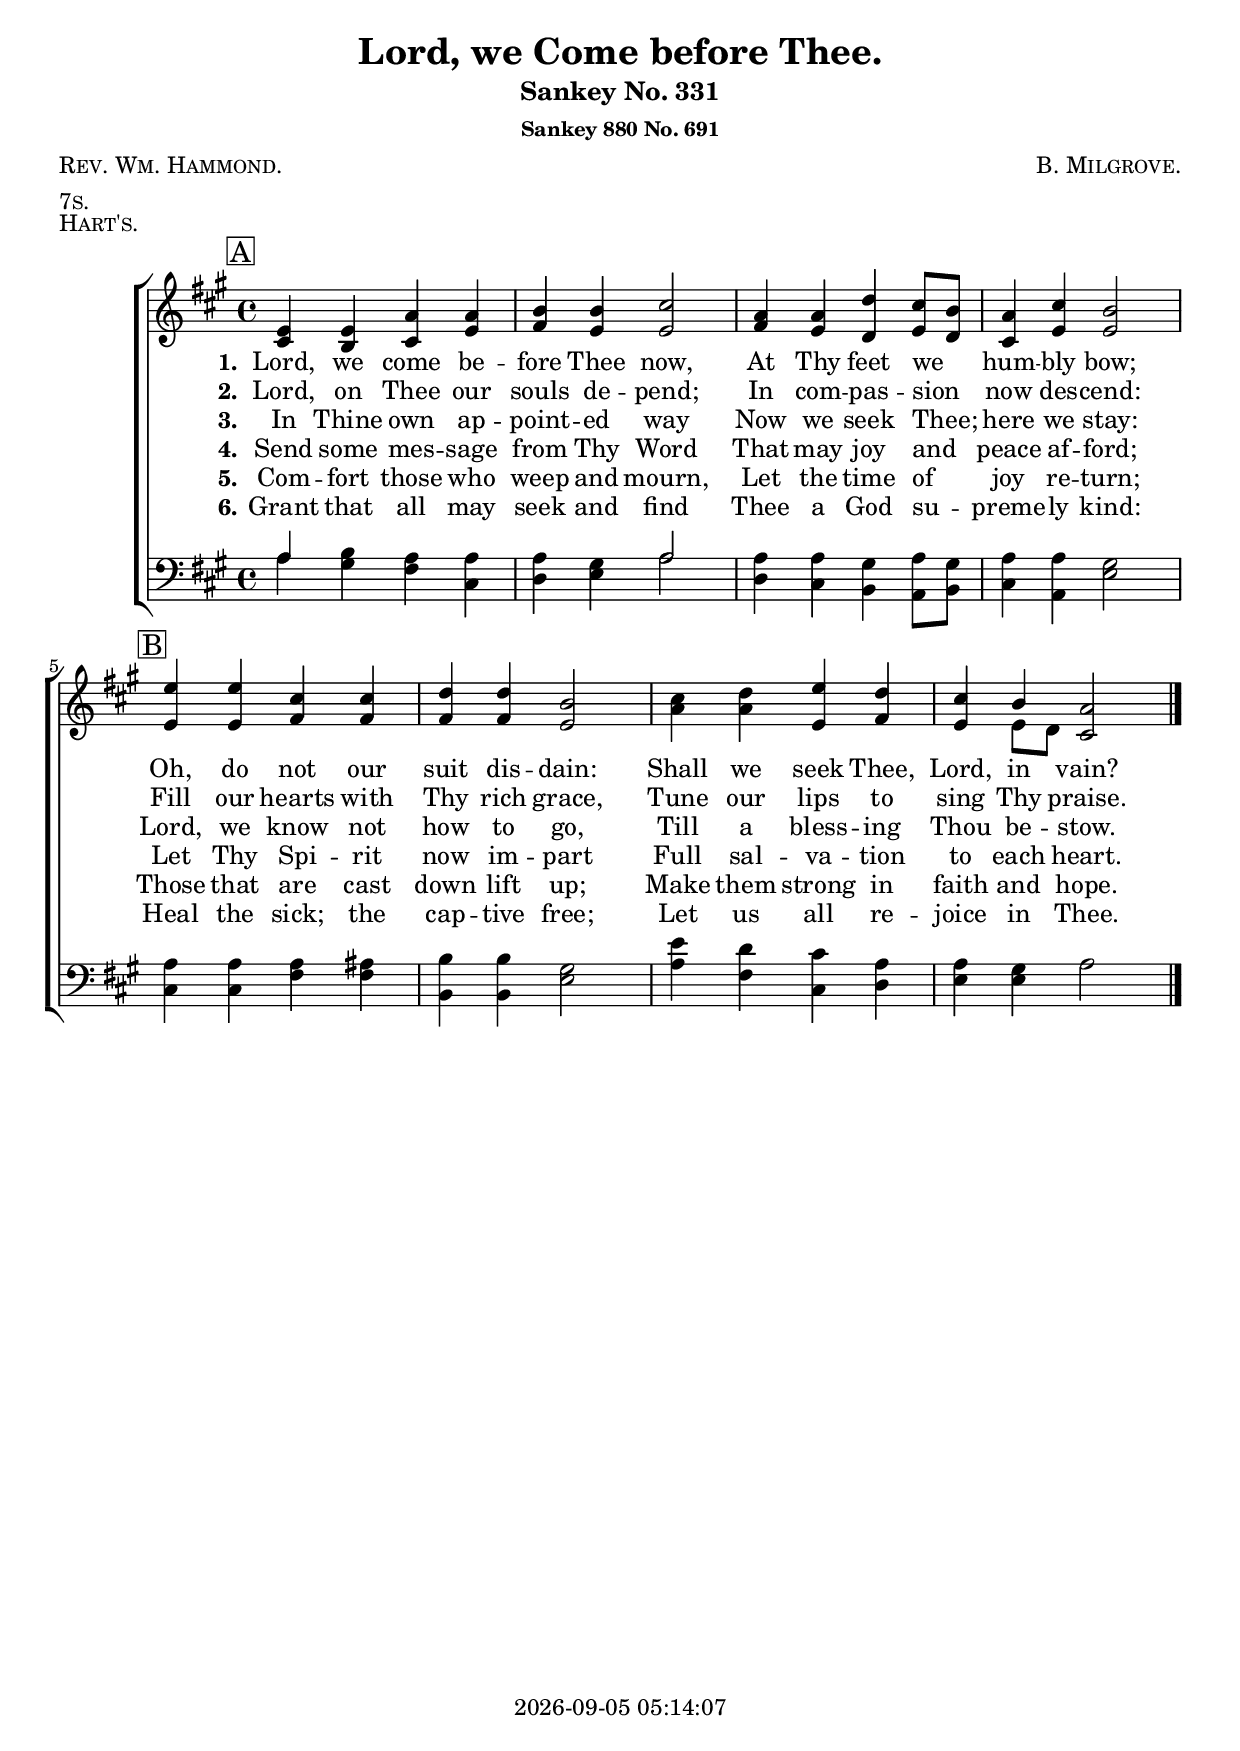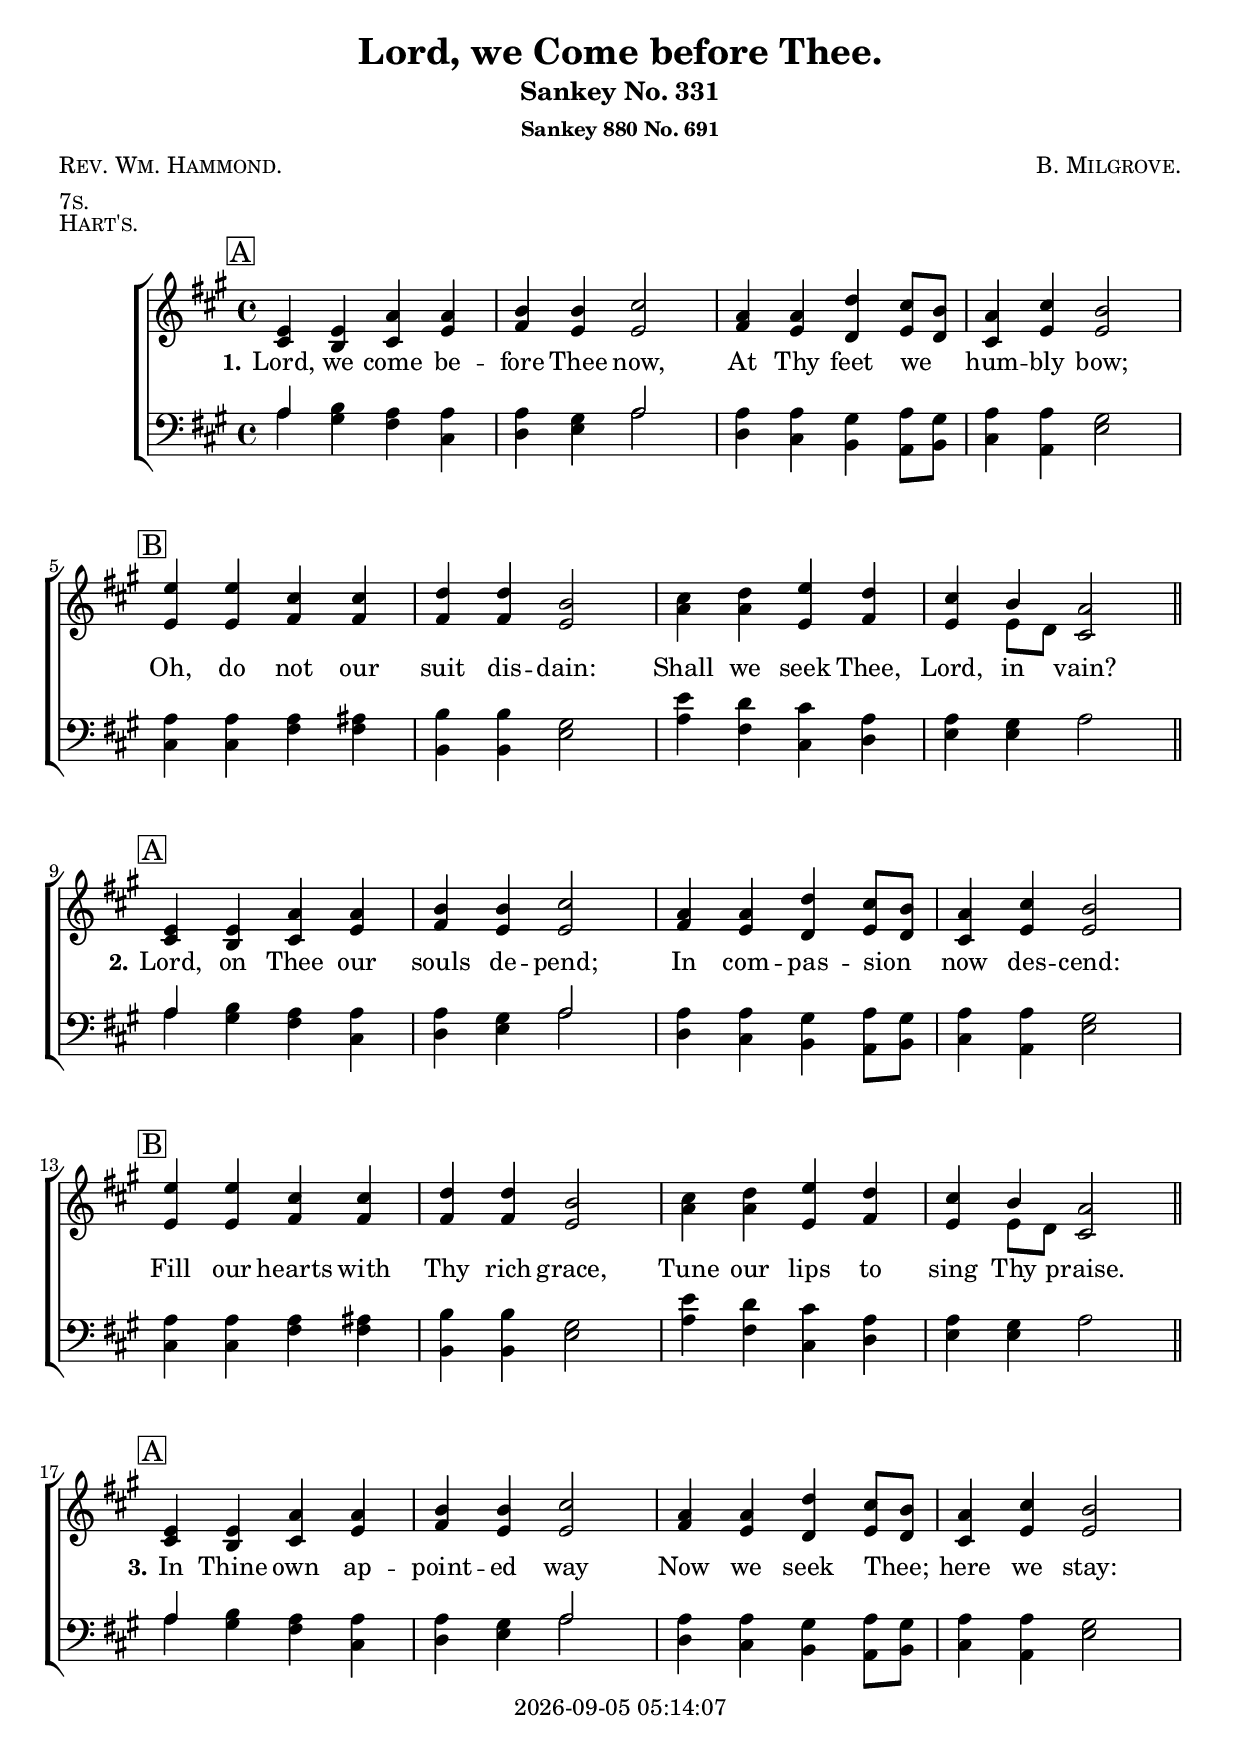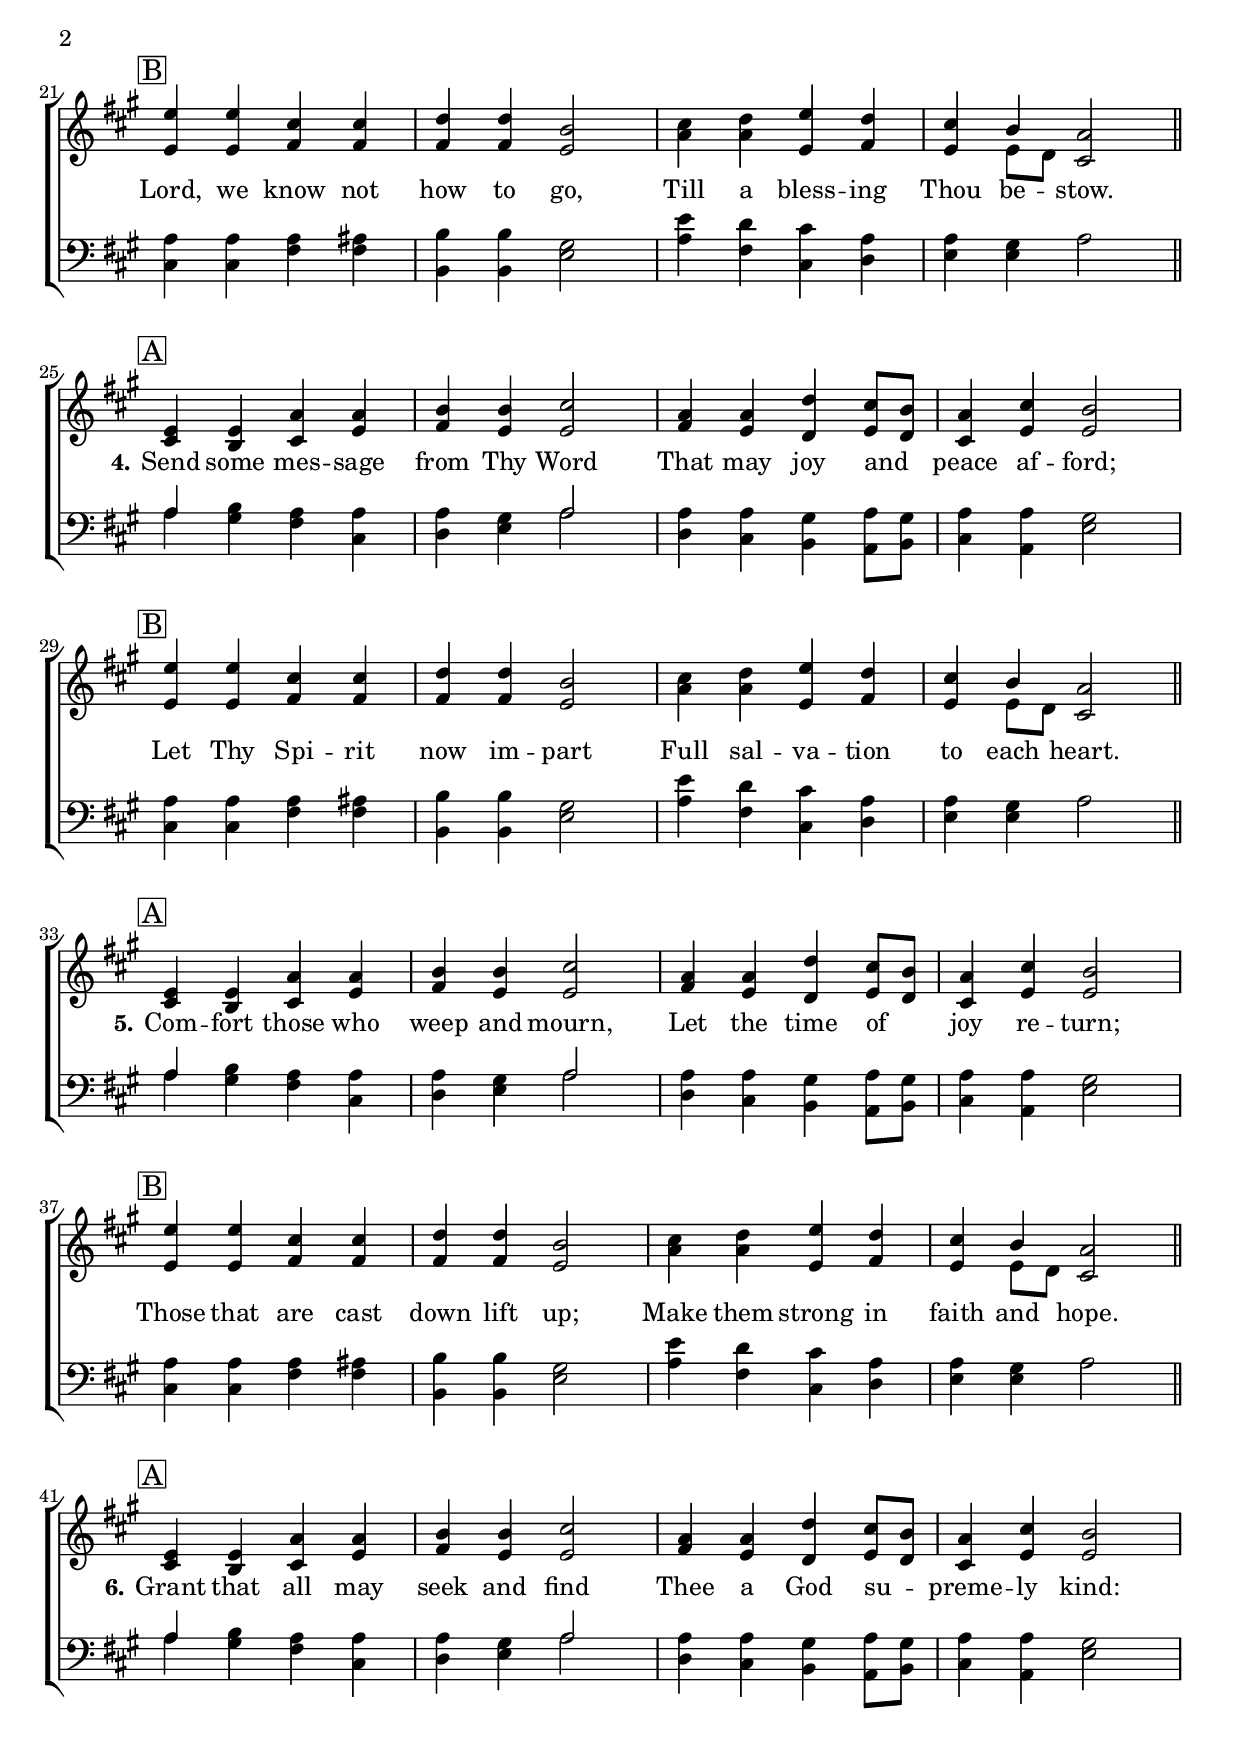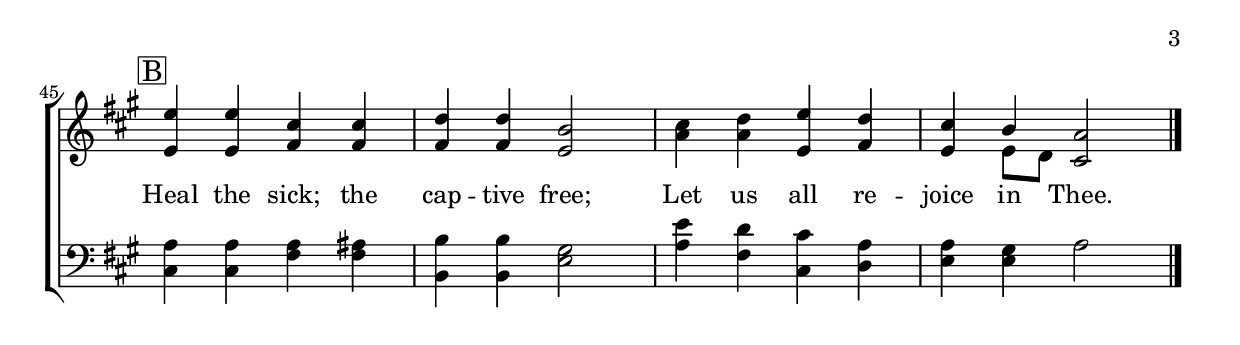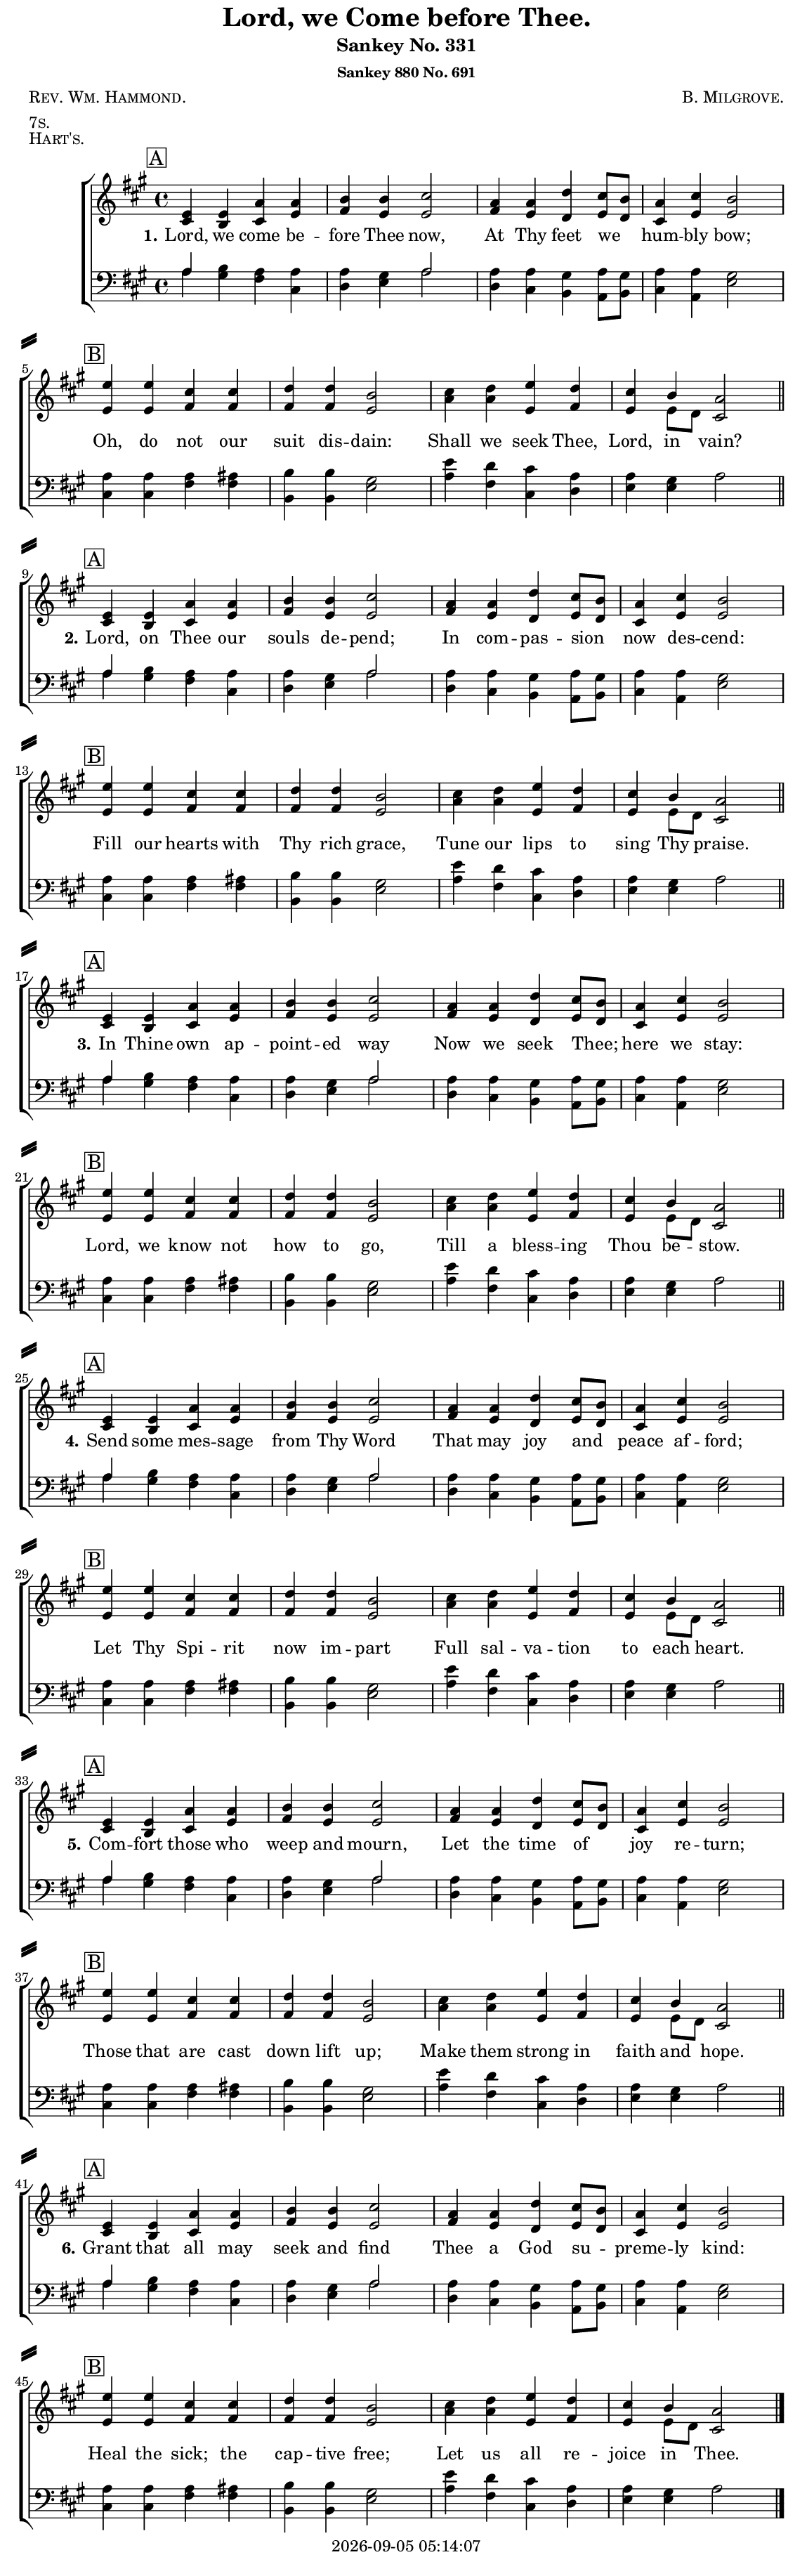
\version "2.22.1"

\include "articulate.ly"

today = #(strftime "%Y-%m-%d %H:%M:%S" (localtime (current-time)))

\header {
% centered at top
%  dedication  = "dedication"
  title       = "Lord, we Come before Thee."
  subtitle    = "Sankey No. 331"
  subsubtitle = "Sankey 880 No. 691"
%  instrument  = "instrument"
  
% arrangement of following lines:
%
%  poet    composer
%  meter   arranger
%  piece       opus

  composer    = \markup\smallCaps "B. Milgrove."
%  arranger    = "arranger"
%  opus        = "opus"

  poet        = \markup\smallCaps "Rev. Wm. Hammond."
  meter       = \markup\smallCaps "7s."
  piece       = \markup\smallCaps "Hart's."

% centered at bottom
% tagline     = "tagline" % default lilypond version
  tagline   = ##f
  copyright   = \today
}

% #(set-global-staff-size 16)

global = {
  \key a \major
  \time 4/4
}

RehearsalTrack = {
% \set Score.currentBarNumber = #5
  \mark \markup { \box "A" } s1*4
  \mark \markup { \box "B" } s1*4
}

TempoTrack = {
  \set Score.tempoHideNote = ##t
  \tempo 4=120
}

nl = { \bar "||" \break }

soprano = \relative {
  \autoBeamOff
  e'4 4 a a
  b4 4 cis2
  a4 4 d cis8[b]
  a4 cis b2
  e4 4 cis cis % B
  d4 4 b2
  cis4 d e d
  cis4 b a2
}

alto = \relative {
  \autoBeamOff
  cis'4 b cis e
  fis4 e4 2
  fis4 e d e8[d]
  cis4 e4 2
  e4 4 fis4 4 % B
  fis4 4 e2
  a4 4 e fis
  e4 8[d] cis2
}

tenor = \relative {
  \autoBeamOff
  a4 b a a
  a4 gis a2
  a4 4 gis a8[gis]
  a4 4 gis2
  a4 4 4 ais % B
  b4 4 gis2
  e'4 d cis a
  a4 gis a2
}

bass = \relative {
  \autoBeamOff
  \once\partCombineApart a4 gis fis cis
  d4 e \once\partCombineApart a2
  d,4 cis b a8[b]
  cis4 a e'2
  cis4 4 fis4 4 % B
  b,4 4 e2
  a4 fis cis d
  e4 4 a2
}

nom  = {   \set ignoreMelismata = ##t }
yesm = { \unset ignoreMelismata       }

chorus = \lyricmode {
}

verses = 6

wordsOne = \lyricmode {
  \set stanza = "1."
  Lord, we come be -- fore Thee now,
  At Thy feet we hum -- bly bow;
  Oh, do not our suit dis -- dain:
  Shall we seek Thee, Lord, in vain?
}
  
wordsTwo = \lyricmode {
  \set stanza = "2."
  Lord, on Thee our souls de -- pend;
  In com -- pas -- sion now des -- cend:
  Fill our hearts with Thy rich grace,
  Tune our lips to sing Thy praise.
}
  
wordsThree = \lyricmode {
  \set stanza = "3."
  In Thine own ap -- point -- ed way
  Now we seek Thee; here we stay:
  Lord, we know not how to go,
  Till a bless -- ing Thou be -- stow.
}
  
wordsFour = \lyricmode {
  \set stanza = "4."
  Send some mes -- sage from Thy Word
  That may joy and peace af -- ford;
  Let Thy Spi -- rit now im -- part
  Full sal -- va -- tion to each heart.
}
  
wordsFive = \lyricmode {
  \set stanza = "5."
  Com -- fort those who weep and mourn,
  Let the time of joy re -- turn;
  Those that are cast down lift up;
  Make them strong in faith and hope.
}
  
wordsSix = \lyricmode {
  \set stanza = "6."
  Grant that all may seek and find
  Thee a God su -- preme -- ly kind:
  Heal the sick; the cap -- tive free;
  Let us all re -- joice in Thee.
}
  
wordsMidi = \lyricmode {
  \set stanza = "1."
  "Lord, " "we " "come " be "fore " "Thee " "now, "
  "\nAt " "Thy " "feet " "we " hum "bly " "bow; "
  "\nOh, " "do " "not " "our " "suit " dis "dain: "
  "\nShall " "we " "seek " "Thee, " "Lord, " "in " "vain? "

  \set stanza = "2."
  "\nLord, " "on " "Thee " "our " "souls " de "pend; "
  "\nIn " com pas "sion " "now " des "cend: "
  "\nFill " "our " "hearts " "with " "Thy " "rich " "grace, "
  "\nTune " "our " "lips " "to " "sing " "Thy " "praise. "

  \set stanza = "3."
  "\nIn " "Thine " "own " ap point "ed " "way "
  "\nNow " "we " "seek " "Thee; " "here " "we " "stay: "
  "\nLord, " "we " "know " "not " "how " "to " "go, "
  "\nTill " "a " bless "ing " "Thou " be "stow. "

  \set stanza = "4."
  "\nSend " "some " mes "sage " "from " "Thy " "Word "
  "\nThat " "may " "joy " "and " "peace " af "ford; "
  "\nLet " "Thy " Spi "rit " "now " im "part "
  "\nFull " sal va "tion " "to " "each " "heart. "

  \set stanza = "5."
  "\nCom" "fort " "those " "who " "weep " "and " "mourn, "
  "\nLet " "the " "time " "of " "joy " re "turn; "
  "\nThose " "that " "are " "cast " "down " "lift " "up; "
  "\nMake " "them " "strong " "in " "faith " "and " "hope. "

  \set stanza = "6."
  "\nGrant " "that " "all " "may " "seek " "and " "find "
  "\nThee " "a " "God " su preme "ly " "kind: "
  "\nHeal " "the " "sick; " "the " cap "tive " "free; "
  "\nLet " "us " "all " re "joice " "in " "Thee. "
}

\book {
  \bookOutputSuffix "midi"
  \score {
%    \articulate
        \new ChoirStaff <<
                                % Soprano staff
          \new Staff = soprano
          <<
            \new Voice { \repeat unfold \verses \TempoTrack     }
            \new Voice { \global \repeat unfold \verses \soprano \bar "|." }
            \addlyrics \wordsMidi
          >>
                                % Alto staff
          \new Staff = alto
          <<
            \new Voice { \global \repeat unfold \verses { \alto \nl } \bar "|." }
          >>
                                % Tenor staff
          \new Staff = tenor
          <<
            \clef "treble_8"
            \new Voice { \global \repeat unfold \verses \tenor }
          >>
                                % Bass staff
          \new Staff = bass
          <<
            \clef "bass"
            \new Voice { \global \repeat unfold \verses \bass }
          >>
        >>
    \midi {}
  }
}

\book {
  \bookOutputSuffix "repeat"
  \score {
        \new ChoirStaff <<
                                  % Joint soprano/alto staff
          \new Staff \with { printPartCombineTexts = ##f }
          <<
            \new Voice \RehearsalTrack
            \new Voice \TempoTrack
            \new NullVoice = "aligner" \soprano
            \new Voice = "women" \partCombine { \global \soprano \bar "|." } { \global \alto }
            \new Lyrics \lyricsto "aligner" { \wordsOne \chorus }
            \new Lyrics \lyricsto "aligner"   \wordsTwo
            \new Lyrics \lyricsto "aligner"   \wordsThree
            \new Lyrics \lyricsto "aligner"   \wordsFour
            \new Lyrics \lyricsto "aligner"   \wordsFive
            \new Lyrics \lyricsto "aligner"   \wordsSix
          >>
                                  % Joint tenor/bass staff
          \new Staff \with { printPartCombineTexts = ##f }
          <<
            \clef "bass"
            \new Voice = "men" \partCombine { \global \tenor } { \global \bass }
          >>
        >>
    \layout {
      indent = 1.5\cm
      \context {
        \Staff \RemoveAllEmptyStaves
      }
    }
  }
}

\book {
  \bookOutputSuffix "single"
  \score {
        \new ChoirStaff <<
                                  % Joint soprano/alto staff
          \new Staff \with { printPartCombineTexts = ##f }
          <<
            \new Voice { \repeat unfold \verses \RehearsalTrack }
            \new Voice { \repeat unfold \verses \TempoTrack }
            \new NullVoice = "aligner" { \repeat unfold \verses \soprano }
            \new Voice = "women" \partCombine { \global \repeat unfold \verses \soprano \bar "|." }
                                               { \global \repeat unfold \verses { \alto \nl } \bar "|." }
            \new Lyrics \lyricsto "aligner" { \wordsOne   \chorus
                                              \wordsTwo   \chorus
                                              \wordsThree \chorus
                                              \wordsFour \chorus
                                              \wordsFive \chorus
                                              \wordsSix \chorus
                                            }
          >>
                                  % Joint tenor/bass staff
          \new Staff \with { printPartCombineTexts = ##f }
          <<
            \clef "bass"
            \new Voice = "men" \partCombine { \global \repeat unfold \verses \tenor }
                                            { \global \repeat unfold \verses \bass }
          >>
        >>
    \layout {
      indent = 1.5\cm
      \context {
        \Staff \RemoveAllEmptyStaves
      }
    }
  }
}

\book {
  \bookOutputSuffix "singlepage"
  \paper {
    top-margin = 0
    left-margin = 7
    right-margin = 1
    paper-width = 190\mm
    page-breaking = #ly:one-page-breaking
    system-system-spacing.basic-distance = #15
    system-separator-markup = \slashSeparator
  }
  \score {
        \new ChoirStaff <<
                                  % Joint soprano/alto staff
          \new Staff \with { printPartCombineTexts = ##f }
          <<
            \new Voice { \repeat unfold \verses \RehearsalTrack }
            \new Voice { \repeat unfold \verses \TempoTrack }
            \new NullVoice = "aligner" { \repeat unfold \verses \soprano }
            \new Voice = "women" \partCombine { \global \repeat unfold \verses \soprano \bar "|." }
                                               { \global \repeat unfold \verses { \alto \nl } \bar "|." }
            \new Lyrics \lyricsto "aligner" { \wordsOne   \chorus
                                              \wordsTwo   \chorus
                                              \wordsThree \chorus
                                              \wordsFour  \chorus
                                              \wordsFive  \chorus
                                              \wordsSix   \chorus
                                            }
          >>
                                  % Joint tenor/bass staff
          \new Staff \with { printPartCombineTexts = ##f }
          <<
            \clef "bass"
            \new Voice = "men" \partCombine { \global \repeat unfold \verses \tenor }
                                            { \global \repeat unfold \verses \bass }
          >>
        >>
    \layout {
      indent = 1.5\cm
      \context {
        \Staff \RemoveAllEmptyStaves
      }
    }
  }
}
